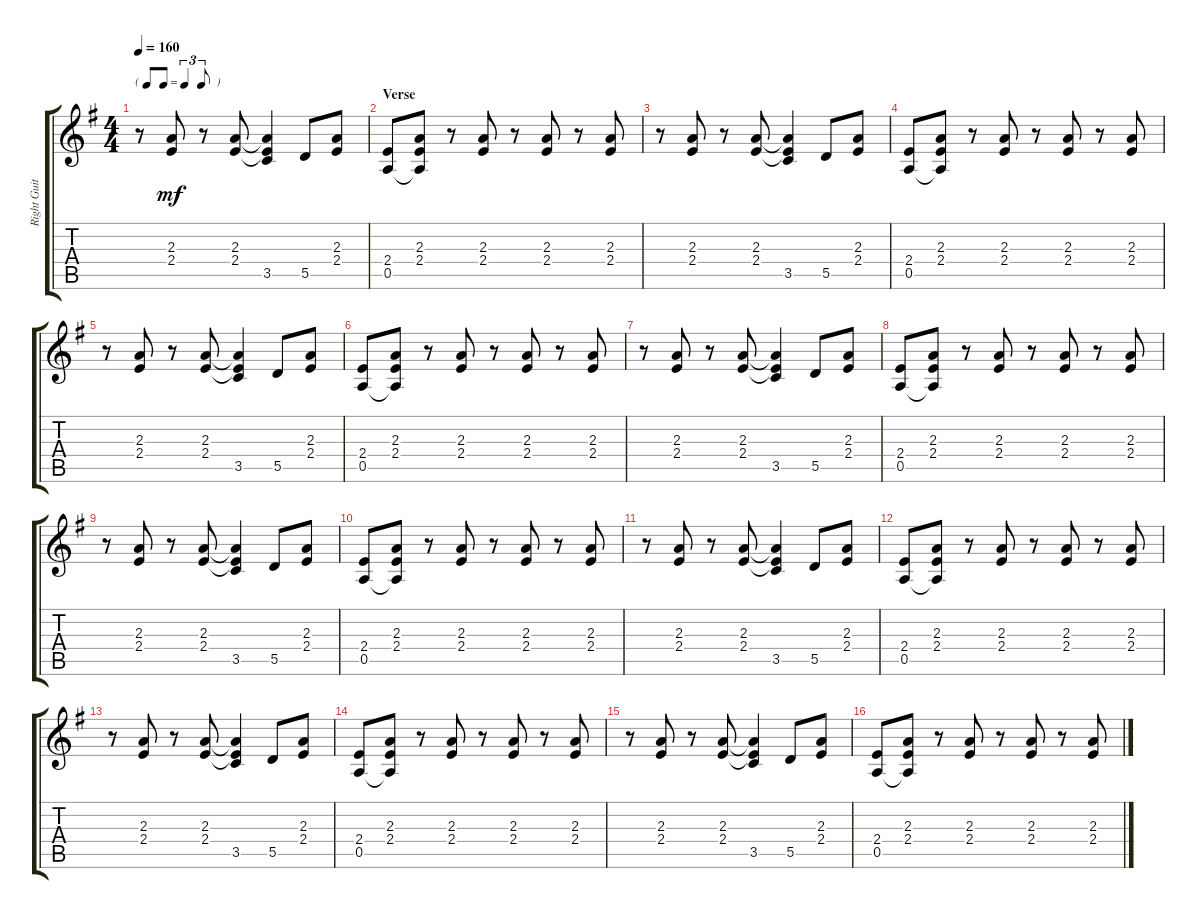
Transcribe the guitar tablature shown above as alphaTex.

\track ("Right Guitar" "Right Guit") {instrument distortionguitar}
\staff {score tabs}
\tuning (E4 B3 G3 D3 A2 E2) {hide}
\ts (4 4)
\tf triplet8th
\tempo 160
\clef g2
\ks g
r.8{dy mf} (2.3 2.4).8 r.8 (2.3 2.4).8 (2.3{t} 2.4{t} 3.5).4 5.5.8 (2.3 2.4).8 |
\section ("" "Verse")
(2.4 0.5).8 (2.3 2.4 0.5{t}).8 r.8 (2.3 2.4).8 r.8 (2.3 2.4).8 r.8 (2.3 2.4).8 |
r.8 (2.3 2.4).8 r.8 (2.3 2.4).8 (2.3{t} 2.4{t} 3.5).4 5.5.8 (2.3 2.4).8 |
(2.4 0.5).8 (2.3 2.4 0.5{t}).8 r.8 (2.3 2.4).8 r.8 (2.3 2.4).8 r.8 (2.3 2.4).8 |
r.8 (2.3 2.4).8 r.8 (2.3 2.4).8 (2.3{t} 2.4{t} 3.5).4 5.5.8 (2.3 2.4).8 |
(2.4 0.5).8 (2.3 2.4 0.5{t}).8 r.8 (2.3 2.4).8 r.8 (2.3 2.4).8 r.8 (2.3 2.4).8 |
r.8 (2.3 2.4).8 r.8 (2.3 2.4).8 (2.3{t} 2.4{t} 3.5).4 5.5.8 (2.3 2.4).8 |
(2.4 0.5).8 (2.3 2.4 0.5{t}).8 r.8 (2.3 2.4).8 r.8 (2.3 2.4).8 r.8 (2.3 2.4).8 |
r.8 (2.3 2.4).8 r.8 (2.3 2.4).8 (2.3{t} 2.4{t} 3.5).4 5.5.8 (2.3 2.4).8 |
(2.4 0.5).8 (2.3 2.4 0.5{t}).8 r.8 (2.3 2.4).8 r.8 (2.3 2.4).8 r.8 (2.3 2.4).8 |
r.8 (2.3 2.4).8 r.8 (2.3 2.4).8 (2.3{t} 2.4{t} 3.5).4 5.5.8 (2.3 2.4).8 |
(2.4 0.5).8 (2.3 2.4 0.5{t}).8 r.8 (2.3 2.4).8 r.8 (2.3 2.4).8 r.8 (2.3 2.4).8 |
r.8 (2.3 2.4).8 r.8 (2.3 2.4).8 (2.3{t} 2.4{t} 3.5).4 5.5.8 (2.3 2.4).8 |
(2.4 0.5).8 (2.3 2.4 0.5{t}).8 r.8 (2.3 2.4).8 r.8 (2.3 2.4).8 r.8 (2.3 2.4).8 |
r.8 (2.3 2.4).8 r.8 (2.3 2.4).8 (2.3{t} 2.4{t} 3.5).4 5.5.8 (2.3 2.4).8 |
(2.4 0.5).8 (2.3 2.4 0.5{t}).8 r.8 (2.3 2.4).8 r.8 (2.3 2.4).8 r.8 (2.3 2.4).8
